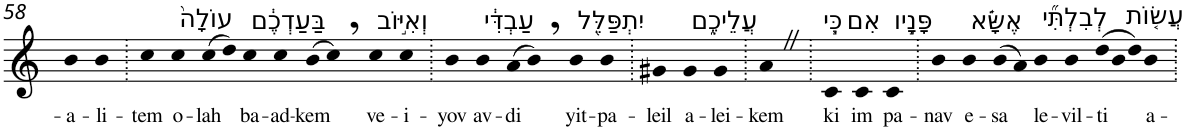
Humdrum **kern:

**kern	**text
*part1	*part1
*staff1	*staff1
*I"Piano	*
*I'Pno	*
!!LO:PB:g=z
*clefG2	*
*k[]	*
=58	=58
!	!LO:LY:b
4b	-a-
!	!LO:LY:b
4b	-li-
=59.	=59.
!	!LO:LY:b
4cc	-tem
!LO:TX:a:t=עוֹלָה֙	!
!	!LO:LY:b
4cc	o-
!	!LO:LY:b
(>8cc	-lah
8dd)	.
!LO:TX:a:t=בַּעַדְכֶ֔ם	!
!	!LO:LY:b
4cc	ba-
!	!LO:LY:b
4cc	-ad-
!	!LO:LY:b
(>8b	-kem
8cc,)	.
!LO:TX:a:t=וְאִיּ֣וֹב	!
!	!LO:LY:b
4cc	ve-
!	!LO:LY:b
4cc	-i-
=60.	=60.
!	!LO:LY:b
4b	-yov
!LO:TX:a:t=עַבְדִּ֔י	!
!	!LO:LY:b
4b	av-
!	!LO:LY:b
(>8a	-di
8b,)	.
!LO:TX:a:t=יִתְפַּלֵּ֖ל	!
!	!LO:LY:b
4b	yit-
!	!LO:LY:b
4b	-pa-
=61.	=61.
!	!LO:LY:b
4g#X	-leil
!LO:TX:a:t=עֲלֵיכֶ֑ם	!
!	!LO:LY:b
4g#	a-
!	!LO:LY:b
4g#	-lei-
=62.	=62.
!	!LO:LY:b
4aZ	-kem
=63.	=63.
!LO:TX:a:t=כִּ֧י	!
!	!LO:LY:b
4c	ki
!LO:TX:a:t=אִם	!
!	!LO:LY:b
4c	im
!LO:TX:a:t=פָּנָ֣יו	!
!	!LO:LY:b
4c	pa-
=64.	=64.
!	!LO:LY:b
4b	-nav
!LO:TX:a:t=אֶשָּׂ֗א	!
!	!LO:LY:b
4b	e-
!	!LO:LY:b
(>8b	-sa
8a)	.
!LO:TX:a:t=לְבִלְתִּ֞י	!
!	!LO:LY:b
4b	le-
!	!LO:LY:b
4b	-vil-
*Xtuplet	*
!	!LO:LY:b
(>12dd	-ti
12b	.
12dd)	.
!LO:TX:a:t=עֲשׂ֤וֹת	!
!	!LO:LY:b
4b	a-
=.	=.
*-	*-
